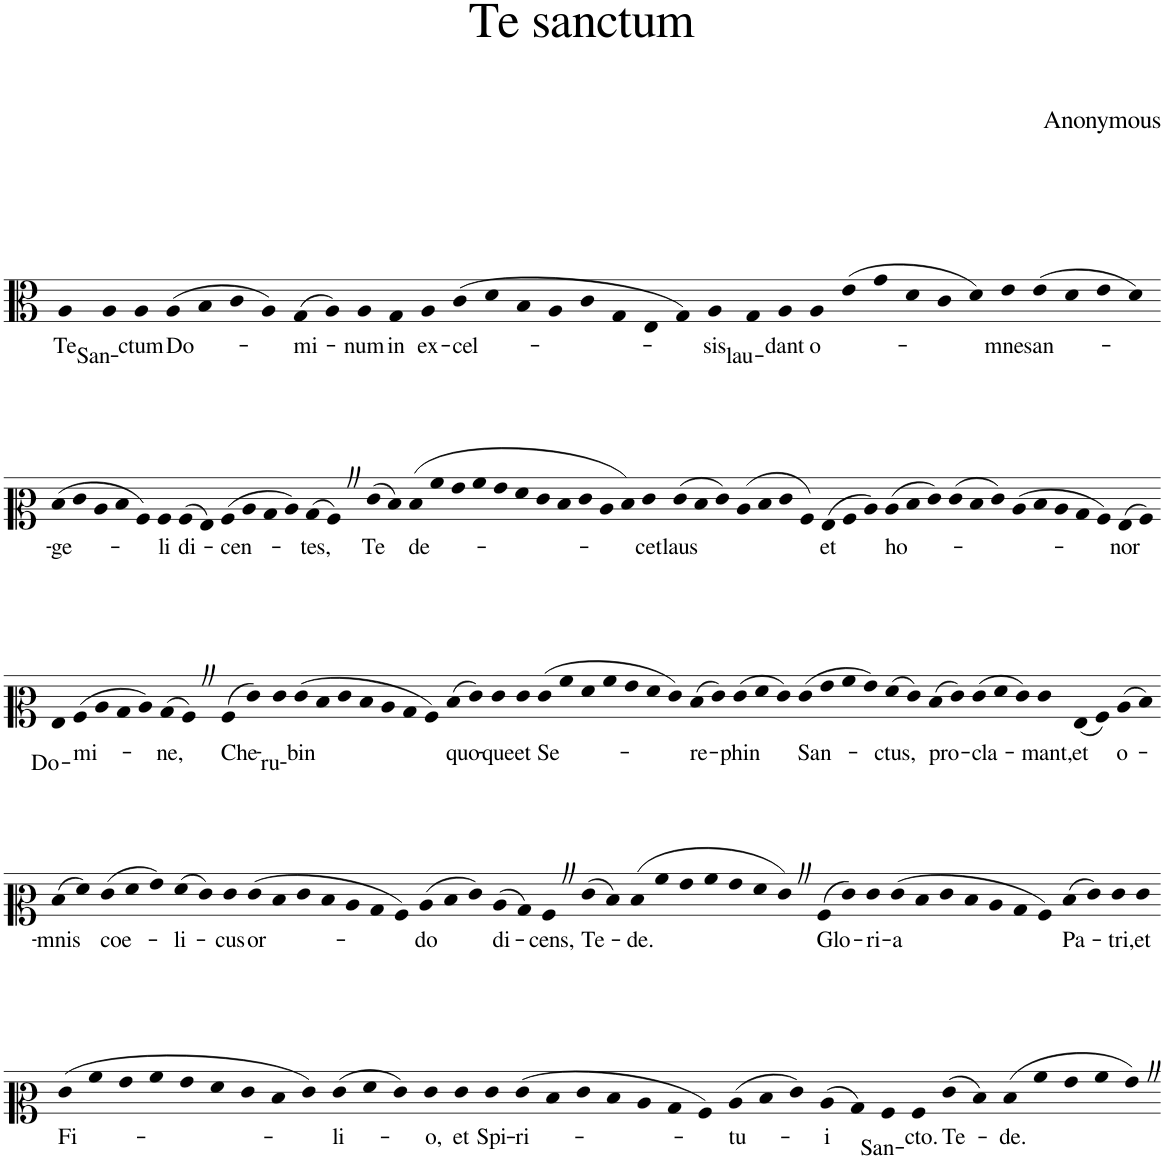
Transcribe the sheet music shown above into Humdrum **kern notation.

**kern	**text
*part1	*part1
*staff1	*staff1
*I"Piano	*
*I'Pno.	*
*clefC3	*
*k[]	*
*M63/4	*
=1	=1
!	!LO:LY:b
4A	Te
!	!LO:LY:b
4A	San-
!	!LO:LY:b
4A	-ctum
!	!LO:LY:b
(4A	Do-
4B	.
4c	.
4A)	.
!	!LO:LY:b
(4G	-mi-
4A)	.
!	!LO:LY:b
4A	-num
!	!LO:LY:b
4G	in
!	!LO:LY:b
4A	ex-
!	!LO:LY:b
(4c	-cel-
4d	.
4B	.
4A	.
4c	.
4G	.
4E	.
4G)	.
!	!LO:LY:b
4A	-sis
!	!LO:LY:b
4G	lau-
!	!LO:LY:b
4A	-dant
!	!LO:LY:b
4A	o-
(4e	.
4g	.
4d	.
4c	.
4d)	.
!	!LO:LY:b
4e	-mnes
!	!LO:LY:b
(4e	an-
4d	.
4e	.
4d)	.
!!LO:LB:g=z
=2-	=2-
*clefC2	*
!	!LO:LY:b
(4d	-ge-
4e	.
4c	.
4d	.
4A)	.
!	!LO:LY:b
4A	-li
!	!LO:LY:b
(4A	di-
4G)	.
!	!LO:LY:b
(4A	-cen-
4c	.
4B	.
4c)	.
!	!LO:LY:b
(4B	-tes,
4AZ)	.
!	!LO:LY:b
(4e	Te
4d)	.
!	!LO:LY:b
(4d	de-
4a	.
4g	.
4a	.
4g	.
4f	.
4e	.
4d	.
4e	.
4c	.
4d)	.
!	!LO:LY:b
4e	-cet
!	!LO:LY:b
(4e	laus
4d	.
4e)	.
(4c	.
4d	.
4e	.
4A)	.
!	!LO:LY:b
(4G	et
4A	.
4c)	.
!	!LO:LY:b
(4c	ho-
4d	.
4e)	.
(4e	.
4d	.
4e)	.
(4c	.
4d	.
4c	.
4B	.
4A)	.
!	!LO:LY:b
(4G	-nor
4A)	.
!!LO:LB:g=z
=3-	=3-
!	!LO:LY:b
4G	Do-
!	!LO:LY:b
(4A	-mi-
4c	.
4B	.
4c)	.
!	!LO:LY:b
(4B	-ne,
4AZ)	.
!	!LO:LY:b
(4A	Che-
4e)	.
!	!LO:LY:b
4e	-ru-
!	!LO:LY:b
(4e	-bin
4d	.
4e	.
4d	.
4c	.
4B	.
4A)	.
!	!LO:LY:b
(4d	quo-
4e)	.
!	!LO:LY:b
4e	-que
!	!LO:LY:b
4e	et
!	!LO:LY:b
(4e	Se-
4a	.
4f	.
4a	.
4g	.
4f	.
4e)	.
!	!LO:LY:b
(4d	-re-
4e)	.
!	!LO:LY:b
(4e	-phin
4f	.
4e)	.
!	!LO:LY:b
(4e	San-
4g	.
4a	.
4g)	.
!	!LO:LY:b
(4f	-ctus,
4e)	.
!	!LO:LY:b
(4d	pro-
4e)	.
!	!LO:LY:b
(4e	-cla-
4f	.
4e)	.
!	!LO:LY:b
4e	-mant,
!	!LO:LY:b
(4G	et
4A)	.
!	!LO:LY:b
(4c	o-
4d)	.
!!LO:LB:g=z
=4-	=4-
!	!LO:LY:b
(4d	-mnis
4f)	.
!	!LO:LY:b
(4e	coe-
4f	.
4g)	.
!	!LO:LY:b
(4f	-li-
4e)	.
!	!LO:LY:b
4e	-cus
!	!LO:LY:b
(4e	or-
4d	.
4e	.
4d	.
4c	.
4B	.
4A)	.
!	!LO:LY:b
(4c	-do
4d	.
4e)	.
!	!LO:LY:b
(4c	di-
4B)	.
!	!LO:LY:b
4AZ	-cens,
!	!LO:LY:b
(4e	Te-
4d)	.
!	!LO:LY:b
(4d	-de.
4a	.
4g	.
4a	.
4g	.
4f	.
4eZ)	.
!	!LO:LY:b
(4A	Glo-
4e)	.
!	!LO:LY:b
4e	-ri-
!	!LO:LY:b
(4e	-a
4d	.
4e	.
4d	.
4c	.
4B	.
4A)	.
!	!LO:LY:b
(4d	Pa-
4e)	.
!	!LO:LY:b
4e	-tri,
!	!LO:LY:b
4e	et
!!LO:LB:g=z
=5-	=5-
!	!LO:LY:b
(4e	Fi-
4a	.
4g	.
4a	.
4g	.
4f	.
4e	.
4d	.
4e)	.
!	!LO:LY:b
(4e	-li-
4f	.
4e)	.
!	!LO:LY:b
4e	-o,
!	!LO:LY:b
4e	et
!	!LO:LY:b
4e	Spi-
!	!LO:LY:b
(4e	-ri-
4d	.
4e	.
4d	.
4c	.
4B	.
4A)	.
!	!LO:LY:b
(4c	-tu-
4d	.
4e)	.
!	!LO:LY:b
(4c	-i
4B)	.
!	!LO:LY:b
4A	San-
!	!LO:LY:b
4A	-cto.
!	!LO:LY:b
(4e	Te-
4d)	.
!	!LO:LY:b
(4d	-de.
4a	.
4g	.
4a	.
4gZ)	.
=-	=-
*-	*-
